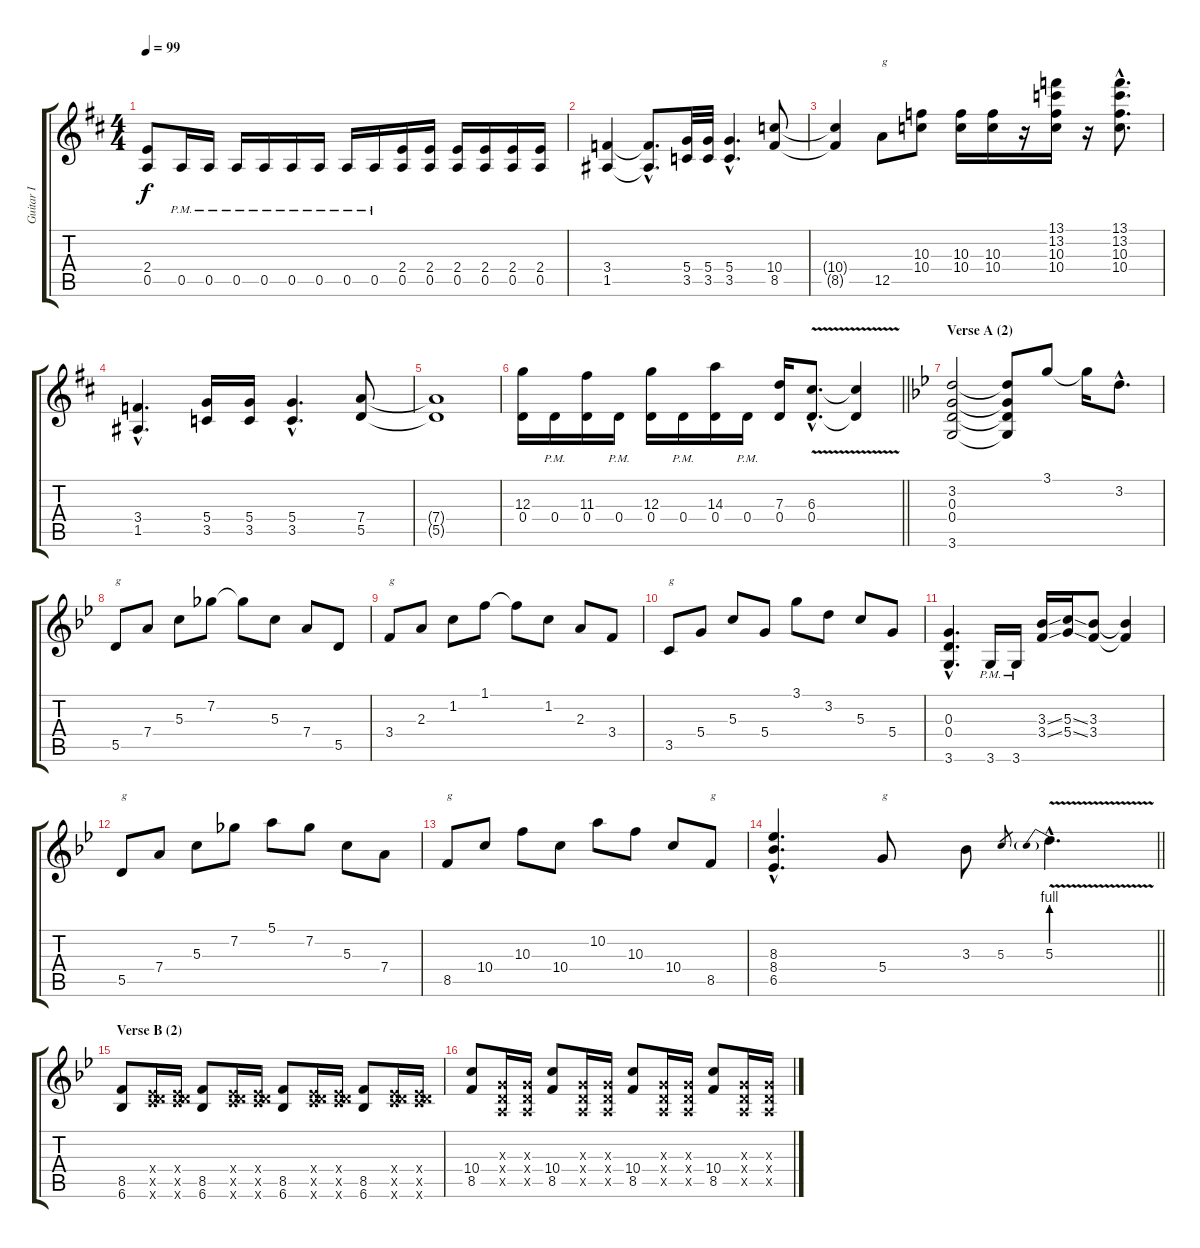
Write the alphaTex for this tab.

\track ("Guitar I" "Guitar I") {instrument distortionguitar}
\staff {score tabs}
\tuning (E4 B3 G3 D3 A2 E2) {hide}
\ts (4 4)
\tempo 99
\clef g2
\ks d
(2.4 0.5).8{dy f} 0.5{pm}.16 0.5{pm}.16 0.5{pm}.16 0.5{pm}.16 0.5{pm}.16 0.5{pm}.16 0.5{pm}.16 0.5{pm}.16 (2.4 0.5).16 (2.4 0.5).16 (2.4 0.5).16 (2.4 0.5).16 (2.4 0.5).16 (2.4 0.5).16 |
(3.4 1.5).4 (3.4{hac t} 1.5{hac t}).8{d} (5.4 3.5).32 (5.4 3.5).32 (5.4{hac} 3.5{hac}).4{d} (10.4 8.5).8 |
(10.4{t} 8.5{t}).4 12.5.8{txt "g"} (10.3 10.4).8 (10.3 10.4).16 (10.3 10.4).16 r.16 (13.1 13.2 10.3 10.4).16 r.16 (13.1{hac} 13.2{hac} 10.3{hac} 10.4{hac}).8{d} |
(3.4{hac} 1.5{hac}).4{d} (5.4 3.5).16 (5.4 3.5).16 (5.4{hac} 3.5{hac}).4{d} (7.4 5.5).8 |
(7.4{t} 5.5{t}).1 |
\barLineRight lightlight
(12.3 0.4).16 0.4{pm}.16 (11.3 0.4).16 0.4{pm}.16 (12.3 0.4).16 0.4{pm}.16 (14.3 0.4).16 0.4{pm}.16 (7.3 0.4).16 (6.3{v hac} 0.4{v hac}).8{d} (6.3{t} 0.4{t}).4 |
\section ("" "Verse A (2)")
\ks gminor
(3.2 0.3 0.4 3.6).2 (3.2{t} 0.3{t} 0.4{t} 3.6{t}).8 3.1.8 3.1{t}.16 3.2{hac}.8{d} |
5.5.8{txt "g"} 7.4.8 5.3.8 7.2.8 7.2{t}.8 5.3.8 7.4.8 5.5.8 |
3.4.8{txt "g"} 2.3.8 1.2.8 1.1.8 1.1{t}.8 1.2.8 2.3.8 3.4.8 |
3.5.8{txt "g"} 5.4.8 5.3.8 5.4.8 3.1.8 3.2.8 5.3.8 5.4.8 |
(0.3{hac} 0.4{hac} 3.6{hac}).4{d} 3.6{pm}.16 3.6{pm}.16 (3.3{ss} 3.4{ss}).16 (5.3{ss} 5.4{ss}).16 (3.3 3.4).8 (3.3{t} 3.4{t}).4 |
5.5.8{txt "g"} 7.4.8 5.3.8 7.2.8 5.1.8 7.2.8 5.3.8 7.4.8 |
8.5.8{txt "g"} 10.4.8 10.3.8 10.4.8 10.2.8 10.3.8 10.4.8 8.5.8{txt "g"} |
\barLineRight lightlight
(8.3{hac} 8.4{hac} 6.5{hac}).4{d} 5.4.8{txt "g"} 3.3.8 5.3.8{gr} 5.3{be (prebend 0 4 60 4) v hac}.4{d} |
\section ("" "Verse B (2)")
(8.5 6.6).8 (0.4{x} 6.5{x} 8.6{x}).16 (0.4{x} 6.5{x} 8.6{x}).16 (8.5 6.6).8 (0.4{x} 6.5{x} 8.6{x}).16 (0.4{x} 6.5{x} 8.6{x}).16 (8.5 6.6).8 (0.4{x} 6.5{x} 8.6{x}).16 (0.4{x} 6.5{x} 8.6{x}).16 (8.5 6.6).8 (0.4{x} 6.5{x} 8.6{x}).16 (0.4{x} 6.5{x} 8.6{x}).16 |
(10.4 8.5).8 (0.3{x} 0.4{x} 0.5{x}).16 (0.3{x} 0.4{x} 0.5{x}).16 (10.4 8.5).8 (0.3{x} 0.4{x} 0.5{x}).16 (0.3{x} 0.4{x} 0.5{x}).16 (10.4 8.5).8 (0.3{x} 0.4{x} 0.5{x}).16 (0.3{x} 0.4{x} 0.5{x}).16 (10.4 8.5).8 (0.3{x} 0.4{x} 0.5{x}).16 (0.3{x} 0.4{x} 0.5{x}).16
